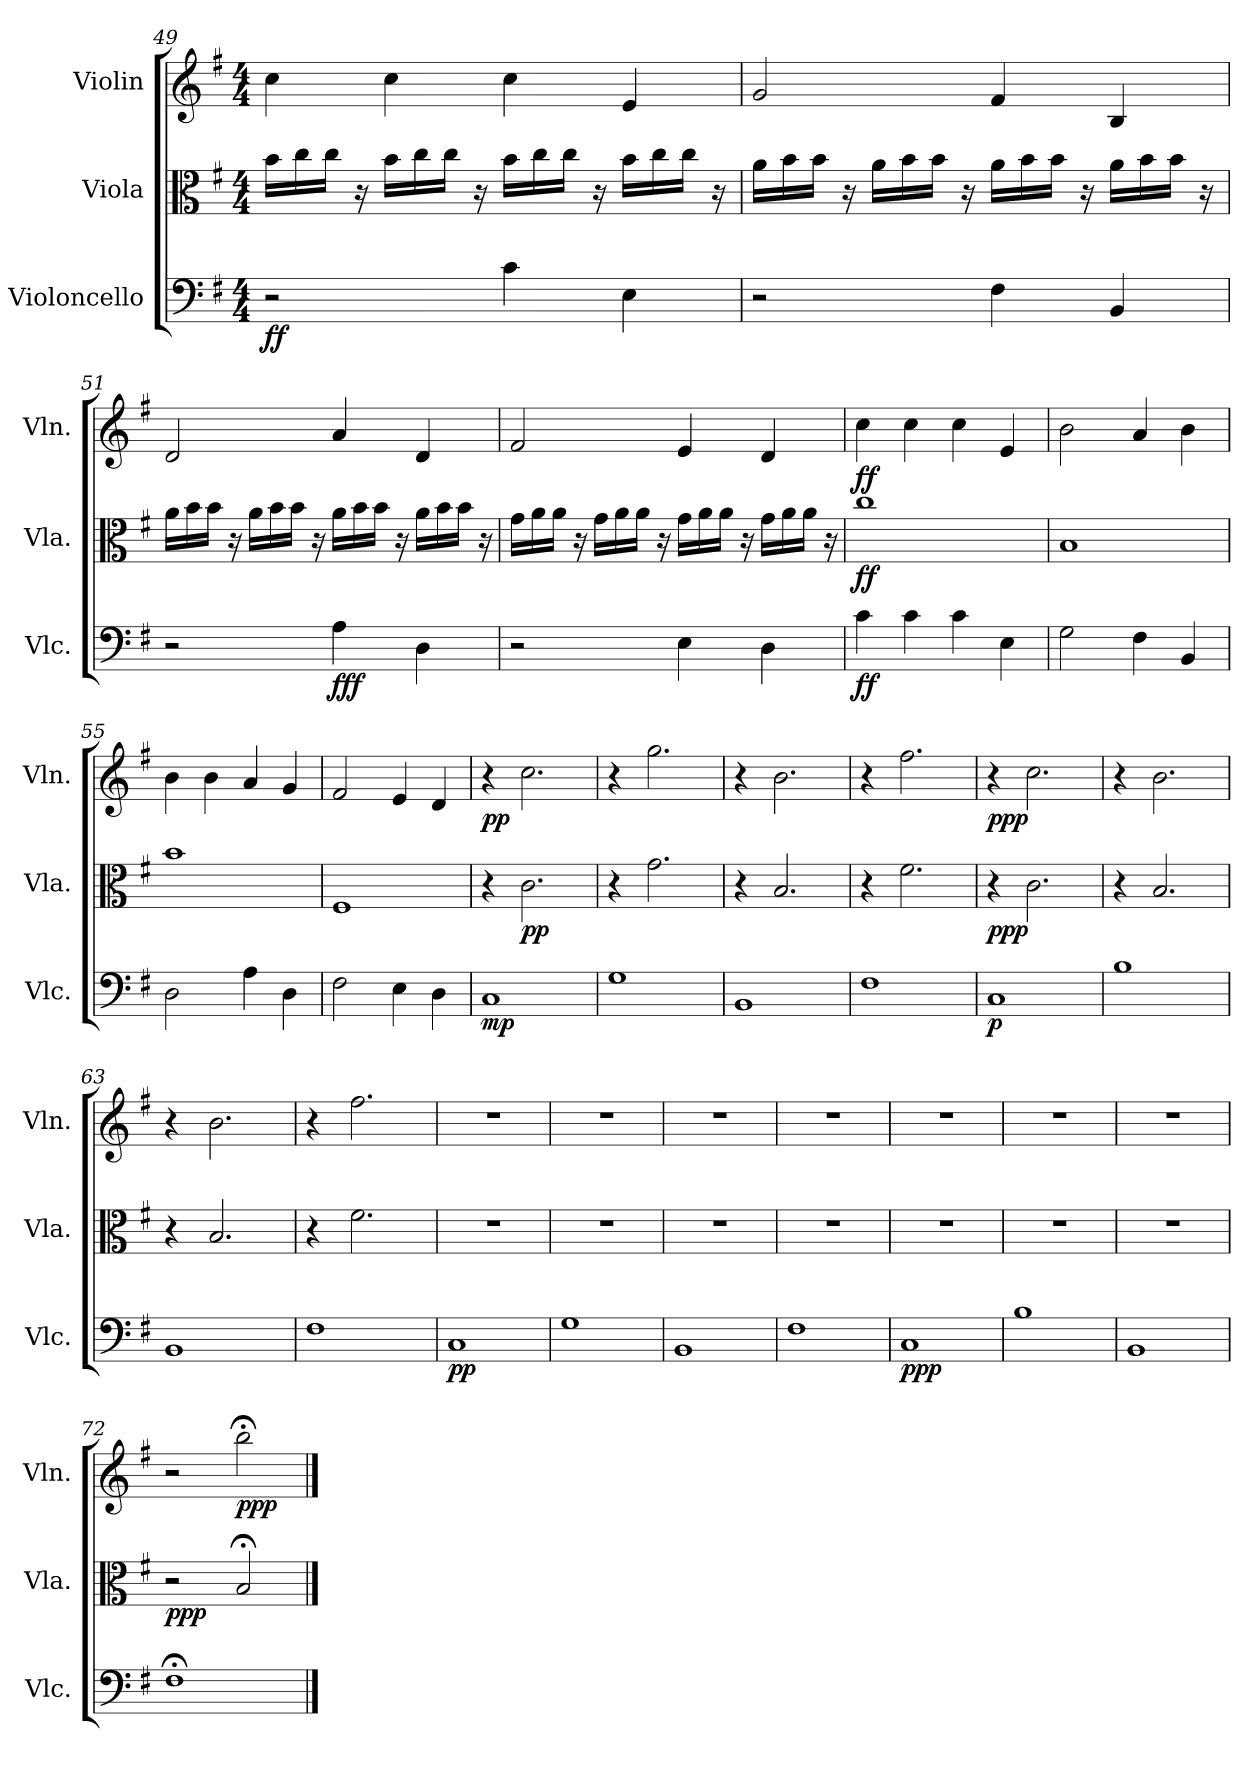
**kern	**dynam	**kern	**dynam	**kern	**dynam
*part3	*part3	*part2	*part2	*part1	*part1
*staff3	*staff3	*staff2	*staff2	*staff1	*staff1
*I"Violoncello	*	*I"Viola	*	*I"Violin	*
*I'Vlc.	*	*I'Vla.	*	*I'Vln.	*
*clefF4	*	*clefC3	*	*clefG2	*
*k[f#]	*	*k[f#]	*	*k[f#]	*
*G:	*	*G:	*	*G:	*
*M4/4	*	*M4/4	*	*M4/4	*
=49	=49	=49	=49	=49	=49
!	!LO:DY:b	!	!	!	!
2r	ff	16b\LL	.	4cc\	.
.	.	16cc\	.	.	.
.	.	16cc\JJ	.	.	.
.	.	16r	.	.	.
.	.	16b\LL	.	4cc\	.
.	.	16cc\	.	.	.
.	.	16cc\JJ	.	.	.
.	.	16r	.	.	.
4c\	.	16b\LL	.	4cc\	.
.	.	16cc\	.	.	.
.	.	16cc\JJ	.	.	.
.	.	16r	.	.	.
4E\	.	16b\LL	.	4e/	.
.	.	16cc\	.	.	.
.	.	16cc\JJ	.	.	.
.	.	16r	.	.	.
!!LO:PB:g=z
=50	=50	=50	=50	=50	=50
2r	.	16a\LL	.	2g/	.
.	.	16b\	.	.	.
.	.	16b\JJ	.	.	.
.	.	16r	.	.	.
.	.	16a\LL	.	.	.
.	.	16b\	.	.	.
.	.	16b\JJ	.	.	.
.	.	16r	.	.	.
4F#\	.	16a\LL	.	4f#/	.
.	.	16b\	.	.	.
.	.	16b\JJ	.	.	.
.	.	16r	.	.	.
4BB/	.	16a\LL	.	4B/	.
.	.	16b\	.	.	.
.	.	16b\JJ	.	.	.
.	.	16r	.	.	.
=51	=51	=51	=51	=51	=51
2r	.	16a\LL	.	2d/	.
.	.	16b\	.	.	.
.	.	16b\JJ	.	.	.
.	.	16r	.	.	.
.	.	16a\LL	.	.	.
.	.	16b\	.	.	.
.	.	16b\JJ	.	.	.
.	.	16r	.	.	.
!	!LO:DY:b	!	!	!	!
4A\	fff	16a\LL	.	4a/	.
.	.	16b\	.	.	.
.	.	16b\JJ	.	.	.
.	.	16r	.	.	.
4D\	.	16a\LL	.	4d/	.
.	.	16b\	.	.	.
.	.	16b\JJ	.	.	.
.	.	16r	.	.	.
!!LO:LB:g=z
=52	=52	=52	=52	=52	=52
2r	.	16g\LL	.	2f#/	.
.	.	16a\	.	.	.
.	.	16a\JJ	.	.	.
.	.	16r	.	.	.
.	.	16g\LL	.	.	.
.	.	16a\	.	.	.
.	.	16a\JJ	.	.	.
.	.	16r	.	.	.
4E\	.	16g\LL	.	4e/	.
.	.	16a\	.	.	.
.	.	16a\JJ	.	.	.
.	.	16r	.	.	.
4D\	.	16g\LL	.	4d/	.
.	.	16a\	.	.	.
.	.	16a\JJ	.	.	.
.	.	16r	.	.	.
=53	=53	=53	=53	=53	=53
!	!LO:DY:b	!	!LO:DY:b	!	!LO:DY:b
4c\	ff	1cc	ff	4cc\	ff
4c\	.	.	.	4cc\	.
4c\	.	.	.	4cc\	.
4E\	.	.	.	4e/	.
=54	=54	=54	=54	=54	=54
2G\	.	1B	.	2b\	.
4F#\	.	.	.	4a/	.
4BB/	.	.	.	4b\	.
=55	=55	=55	=55	=55	=55
2D\	.	1b	.	4b\	.
.	.	.	.	4b\	.
4A\	.	.	.	4a/	.
4D\	.	.	.	4g/	.
=56	=56	=56	=56	=56	=56
2F#\	.	1F#	.	2f#/	.
4E\	.	.	.	4e/	.
4D\	.	.	.	4d/	.
=57	=57	=57	=57	=57	=57
!	!LO:DY:b	!	!	!	!LO:DY:b
1C	mp	4r	.	4r	pp
!	!	!	!LO:DY:b	!	!
.	.	2.c\	pp	2.cc\	.
=58	=58	=58	=58	=58	=58
1G	.	4r	.	4r	.
.	.	2.g\	.	2.gg\	.
=59	=59	=59	=59	=59	=59
1BB	.	4r	.	4r	.
.	.	2.B/	.	2.b\	.
!!LO:LB:g=z
=60	=60	=60	=60	=60	=60
1F#	.	4r	.	4r	.
.	.	2.f#\	.	2.ff#\	.
=61	=61	=61	=61	=61	=61
!	!LO:DY:b	!	!LO:DY:b	!	!LO:DY:b
1C	p	4r	ppp	4r	ppp
.	.	2.c\	.	2.cc\	.
=62	=62	=62	=62	=62	=62
1B	.	4r	.	4r	.
.	.	2.B/	.	2.b\	.
=63	=63	=63	=63	=63	=63
1BB	.	4r	.	4r	.
.	.	2.B/	.	2.b\	.
=64	=64	=64	=64	=64	=64
1F#	.	4r	.	4r	.
.	.	2.f#\	.	2.ff#\	.
=65	=65	=65	=65	=65	=65
!	!LO:DY:b	!	!	!	!
1C	pp	1r	.	1r	.
=66	=66	=66	=66	=66	=66
1G	.	1r	.	1r	.
=67	=67	=67	=67	=67	=67
1BB	.	1r	.	1r	.
=68	=68	=68	=68	=68	=68
1F#	.	1r	.	1r	.
=69	=69	=69	=69	=69	=69
!	!LO:DY:b	!	!	!	!
1C	ppp	1r	.	1r	.
=70	=70	=70	=70	=70	=70
1B	.	1r	.	1r	.
=71	=71	=71	=71	=71	=71
1BB	.	1r	.	1r	.
=72	=72	=72	=72	=72	=72
!	!	!	!LO:DY:b	!	!
1F#;<	.	2r	ppp	2r	.
!	!	!	!	!	!LO:DY:b
.	.	2B;</	.	2bb;<\	ppp
==	==	==	==	==	==
*-	*-	*-	*-	*-	*-
